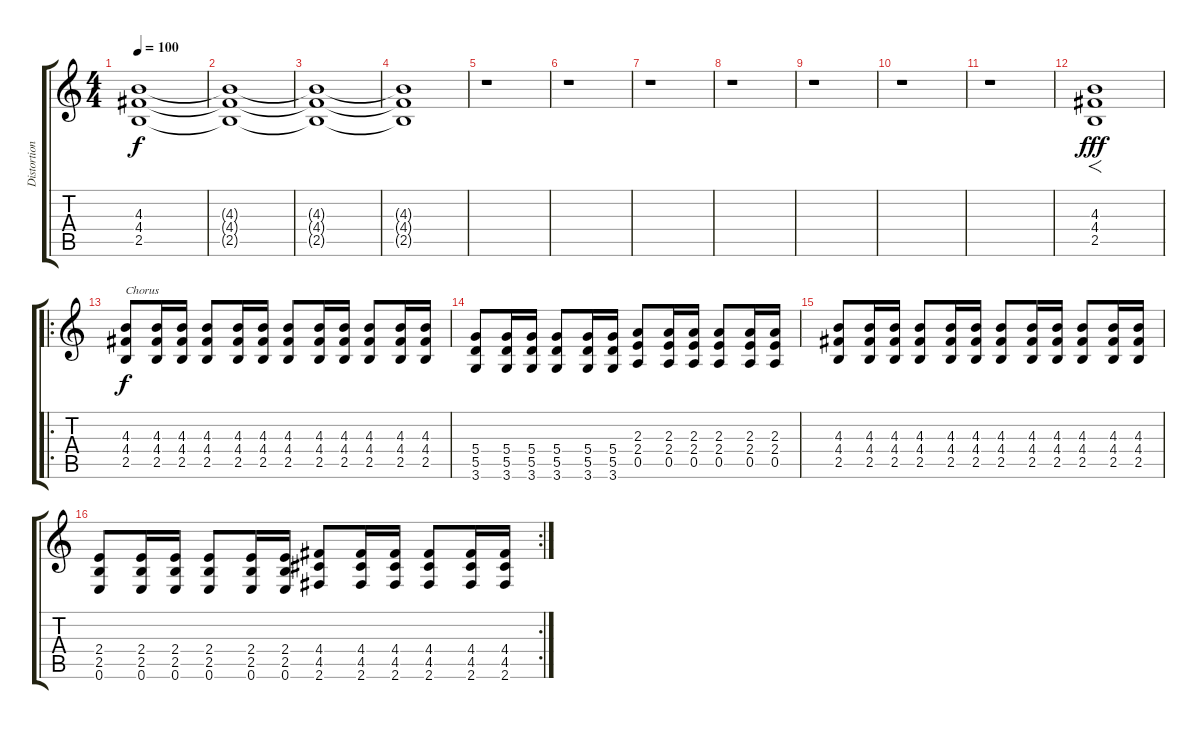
\track ("Distortion Guitar I" "Distortion") {instrument distortionguitar}
\staff {score tabs}
\tuning (E4 B3 G3 D3 A2 E2) {hide}
\ts (4 4)
\tempo 100
\clef g2
\ks c
(4.3 4.4 2.5).1{dy f} |
(4.3{t} 4.4{t} 2.5{t}).1 |
(4.3{t} 4.4{t} 2.5{t}).1 |
(4.3{t} 4.4{t} 2.5{t}).1 |
r.1 |
r.1 |
r.1 |
r.1 |
r.1 |
r.1 |
r.1 |
(4.3 4.4 2.5).1{f dy fff} |
\ro
(4.3 4.4 2.5).8{txt "Chorus" dy f} (4.3 4.4 2.5).16 (4.3 4.4 2.5).16 (4.3 4.4 2.5).8 (4.3 4.4 2.5).16 (4.3 4.4 2.5).16 (4.3 4.4 2.5).8 (4.3 4.4 2.5).16 (4.3 4.4 2.5).16 (4.3 4.4 2.5).8 (4.3 4.4 2.5).16 (4.3 4.4 2.5).16 |
(5.4 5.5 3.6).8 (5.4 5.5 3.6).16 (5.4 5.5 3.6).16 (5.4 5.5 3.6).8 (5.4 5.5 3.6).16 (5.4 5.5 3.6).16 (2.3 2.4 0.5).8 (2.3 2.4 0.5).16 (2.3 2.4 0.5).16 (2.3 2.4 0.5).8 (2.3 2.4 0.5).16 (2.3 2.4 0.5).16 |
(4.3 4.4 2.5).8 (4.3 4.4 2.5).16 (4.3 4.4 2.5).16 (4.3 4.4 2.5).8 (4.3 4.4 2.5).16 (4.3 4.4 2.5).16 (4.3 4.4 2.5).8 (4.3 4.4 2.5).16 (4.3 4.4 2.5).16 (4.3 4.4 2.5).8 (4.3 4.4 2.5).16 (4.3 4.4 2.5).16 |
\rc 2
(2.4 2.5 0.6).8 (2.4 2.5 0.6).16 (2.4 2.5 0.6).16 (2.4 2.5 0.6).8 (2.4 2.5 0.6).16 (2.4 2.5 0.6).16 (4.4 4.5 2.6).8 (4.4 4.5 2.6).16 (4.4 4.5 2.6).16 (4.4 4.5 2.6).8 (4.4 4.5 2.6).16 (4.4 4.5 2.6).16
